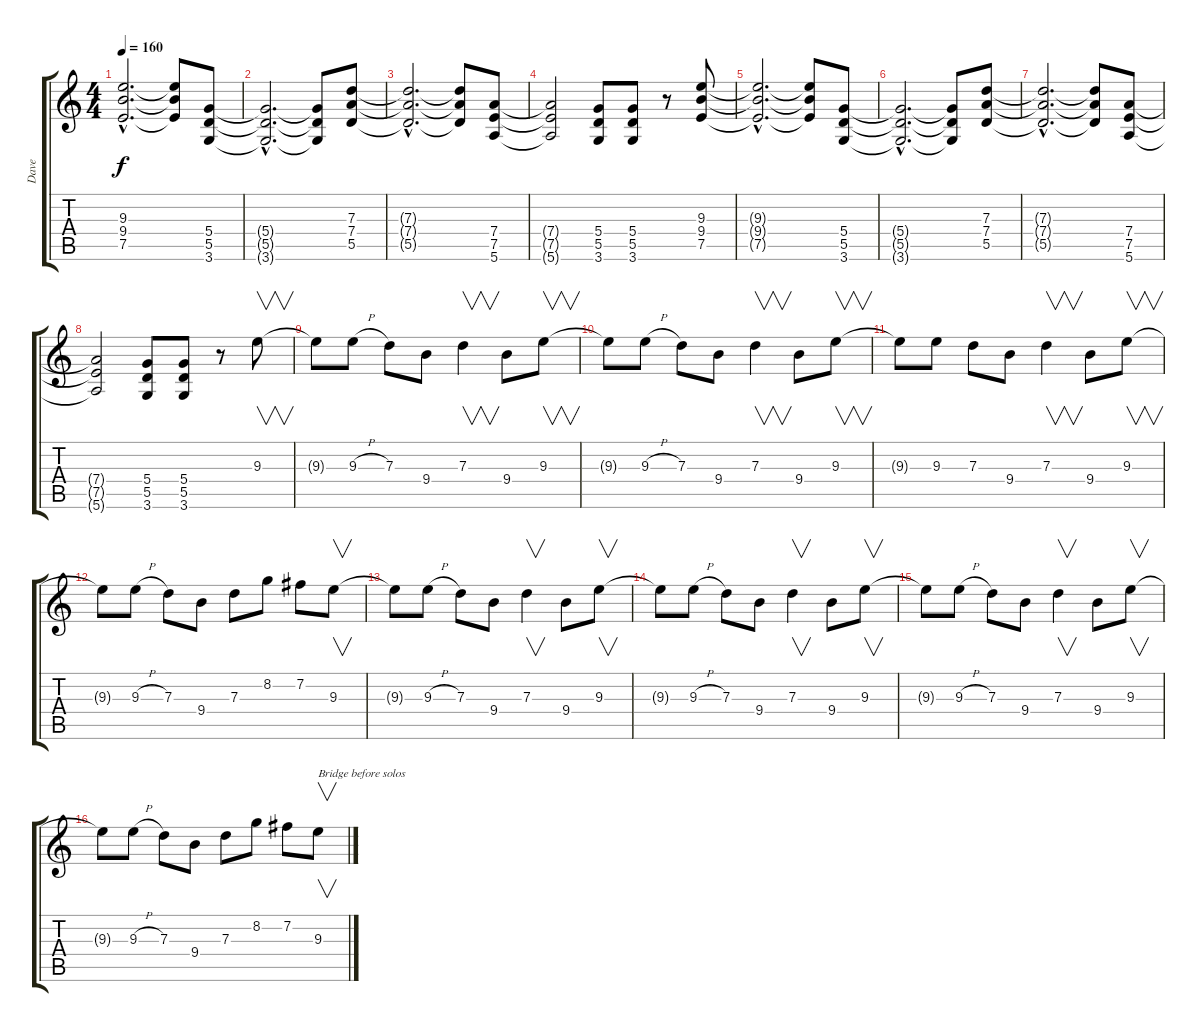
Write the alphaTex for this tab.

\track ("Dave" "Dave") {instrument distortionguitar}
\staff {score tabs}
\tuning (E4 B3 G3 D3 A2 E2) {hide}
\ts (4 4)
\tempo 160
\clef g2
\ks c
(9.3{hac t} 9.4{hac t} 7.5{hac t}).2{d dy f} (9.3{t} 9.4{t} 7.5{t}).8 (5.4 5.5 3.6).8 |
(5.4{hac t} 5.5{hac t} 3.6{hac t}).2{d} (5.4{t} 5.5{t} 3.6{t}).8 (7.3 7.4 5.5).8 |
(7.3{hac t} 7.4{hac t} 5.5{hac t}).2{d} (7.3{t} 7.4{t} 5.5{t}).8 (7.4 7.5 5.6).8 |
(7.4{t} 7.5{t} 5.6{t}).2 (5.4 5.5 3.6).8 (5.4 5.5 3.6).8 r.8 (9.3 9.4 7.5).8 |
(9.3{hac t} 9.4{hac t} 7.5{hac t}).2{d} (9.3{t} 9.4{t} 7.5{t}).8 (5.4 5.5 3.6).8 |
(5.4{hac t} 5.5{hac t} 3.6{hac t}).2{d} (5.4{t} 5.5{t} 3.6{t}).8 (7.3 7.4 5.5).8 |
(7.3{hac t} 7.4{hac t} 5.5{hac t}).2{d} (7.3{t} 7.4{t} 5.5{t}).8 (7.4 7.5 5.6).8 |
(7.4{t} 7.5{t} 5.6{t}).2 (5.4 5.5 3.6).8 (5.4 5.5 3.6).8 r.8 9.3.8{v} |
9.3{t}.8 9.3{h}.8 7.3.8 9.4.8 7.3.4{v} 9.4.8 9.3.8{v} |
9.3{t}.8 9.3{h}.8 7.3.8 9.4.8 7.3.4{v} 9.4.8 9.3.8{v} |
9.3{t}.8 9.3.8 7.3.8 9.4.8 7.3.4{v} 9.4.8 9.3.8{v} |
9.3{t}.8 9.3{h}.8 7.3.8 9.4.8 7.3.8 8.2.8 7.2.8 9.3.8{v} |
9.3{t}.8 9.3{h}.8 7.3.8 9.4.8 7.3.4{v} 9.4.8 9.3.8{v} |
9.3{t}.8 9.3{h}.8 7.3.8 9.4.8 7.3.4{v} 9.4.8 9.3.8{v} |
9.3{t}.8 9.3{h}.8 7.3.8 9.4.8 7.3.4{v} 9.4.8 9.3.8{v} |
9.3{t}.8 9.3{h}.8 7.3.8 9.4.8 7.3.8 8.2.8 7.2.8 9.3.8{v txt "Bridge before solos"}
